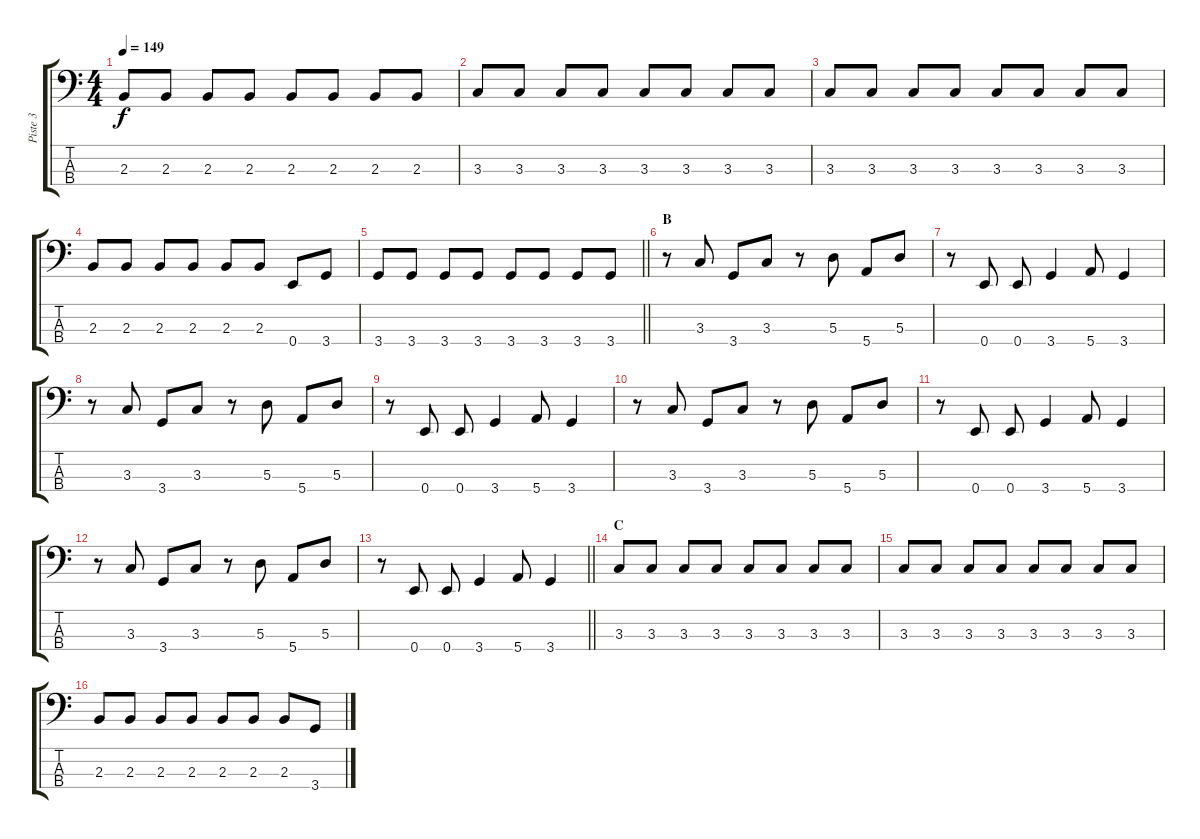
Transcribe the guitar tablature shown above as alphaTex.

\track ("Piste 3" "Piste 3") {instrument electricbassfinger}
\staff {score tabs}
\tuning (G2 D2 A1 E1) {hide}
\ts (4 4)
\tempo 149
\clef f4
\ks c
2.3.8{dy f} 2.3.8 2.3.8 2.3.8 2.3.8 2.3.8 2.3.8 2.3.8 |
3.3.8 3.3.8 3.3.8 3.3.8 3.3.8 3.3.8 3.3.8 3.3.8 |
3.3.8 3.3.8 3.3.8 3.3.8 3.3.8 3.3.8 3.3.8 3.3.8 |
2.3.8 2.3.8 2.3.8 2.3.8 2.3.8 2.3.8 0.4.8 3.4.8 |
\barLineRight lightlight
3.4.8 3.4.8 3.4.8 3.4.8 3.4.8 3.4.8 3.4.8 3.4.8 |
\section ("" "B")
r.8 3.3.8 3.4.8 3.3.8 r.8 5.3.8 5.4.8 5.3.8 |
r.8 0.4.8 0.4.8 3.4.4 5.4.8 3.4.4 |
r.8 3.3.8 3.4.8 3.3.8 r.8 5.3.8 5.4.8 5.3.8 |
r.8 0.4.8 0.4.8 3.4.4 5.4.8 3.4.4 |
r.8 3.3.8 3.4.8 3.3.8 r.8 5.3.8 5.4.8 5.3.8 |
r.8 0.4.8 0.4.8 3.4.4 5.4.8 3.4.4 |
r.8 3.3.8 3.4.8 3.3.8 r.8 5.3.8 5.4.8 5.3.8 |
\barLineRight lightlight
r.8 0.4.8 0.4.8 3.4.4 5.4.8 3.4.4 |
\section ("" "C")
3.3.8 3.3.8 3.3.8 3.3.8 3.3.8 3.3.8 3.3.8 3.3.8 |
3.3.8 3.3.8 3.3.8 3.3.8 3.3.8 3.3.8 3.3.8 3.3.8 |
2.3.8 2.3.8 2.3.8 2.3.8 2.3.8 2.3.8 2.3.8 3.4.8
